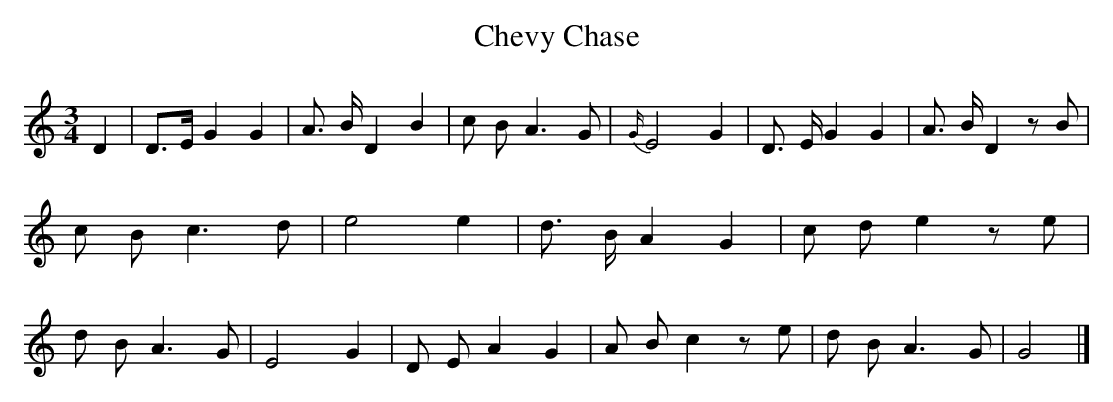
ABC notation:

X:1
T:Chevy Chase
L:1/4
M:3/4
K:G mixolydian
D|D3/4E/4GG|A3/4 B/4 DB|c/ B/ A3/2 G/|{G/}E2G|\
D3/4 E/4GG|A3/4 B/4 Dz/B/|c/ B/ c3/2 d/|e2e|\
d3/4 B/4 AG|c/ d/ e z/ e/|d/ B/ A3/2 G/|\
E2G|D/ E/ AG|A/ B/ cz/e/|d/ B/ A3/2 G/|G2|]
